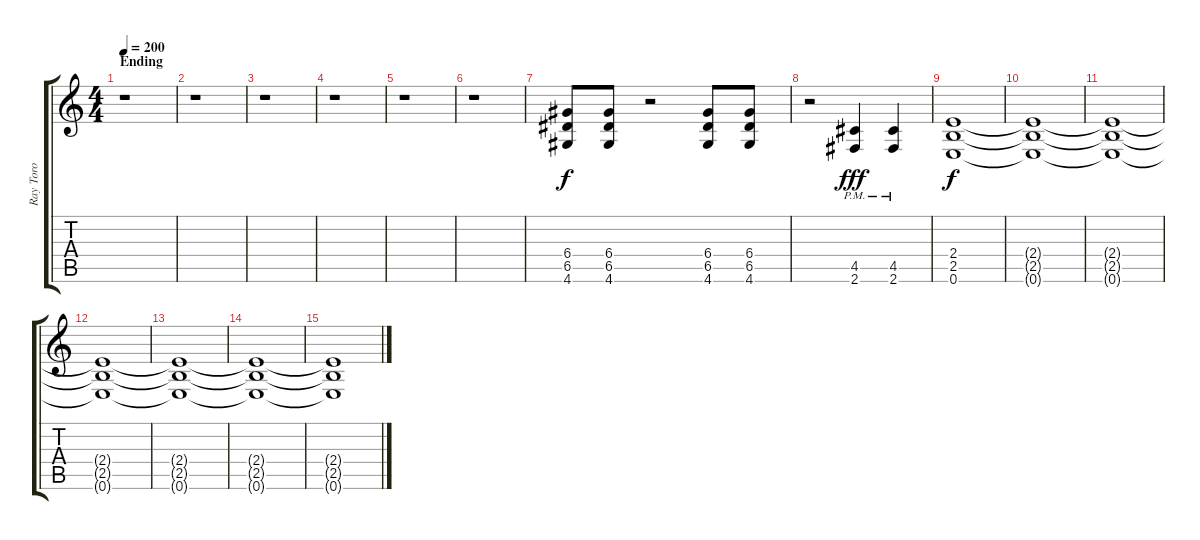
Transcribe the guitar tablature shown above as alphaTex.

\track ("Ray Toro" "Ray Toro") {instrument distortionguitar}
\staff {score tabs}
\tuning (E4 B3 G3 D3 A2 E2) {hide}
\ts (4 4)
\section ("" "Ending")
\tempo 200
\clef g2
\ks c
r.1{dy f} |
r.1 |
r.1 |
r.1 |
r.1 |
r.1 |
(6.4 6.5 4.6).8{volume 12 balance 0} (6.4 6.5 4.6).8 r.2 (6.4 6.5 4.6).8 (6.4 6.5 4.6).8 |
r.2 (4.5{pm} 2.6{pm}).4{dy fff} (4.5{pm} 2.6{pm}).4 |
(2.4 2.5 0.6).1{dy f volume 8} |
(2.4{t} 2.5{t} 0.6{t}).1 |
(2.4{t} 2.5{t} 0.6{t}).1 |
(2.4{t} 2.5{t} 0.6{t}).1 |
(2.4{t} 2.5{t} 0.6{t}).1{volume 5} |
(2.4{t} 2.5{t} 0.6{t}).1 |
(2.4{t} 2.5{t} 0.6{t}).1
